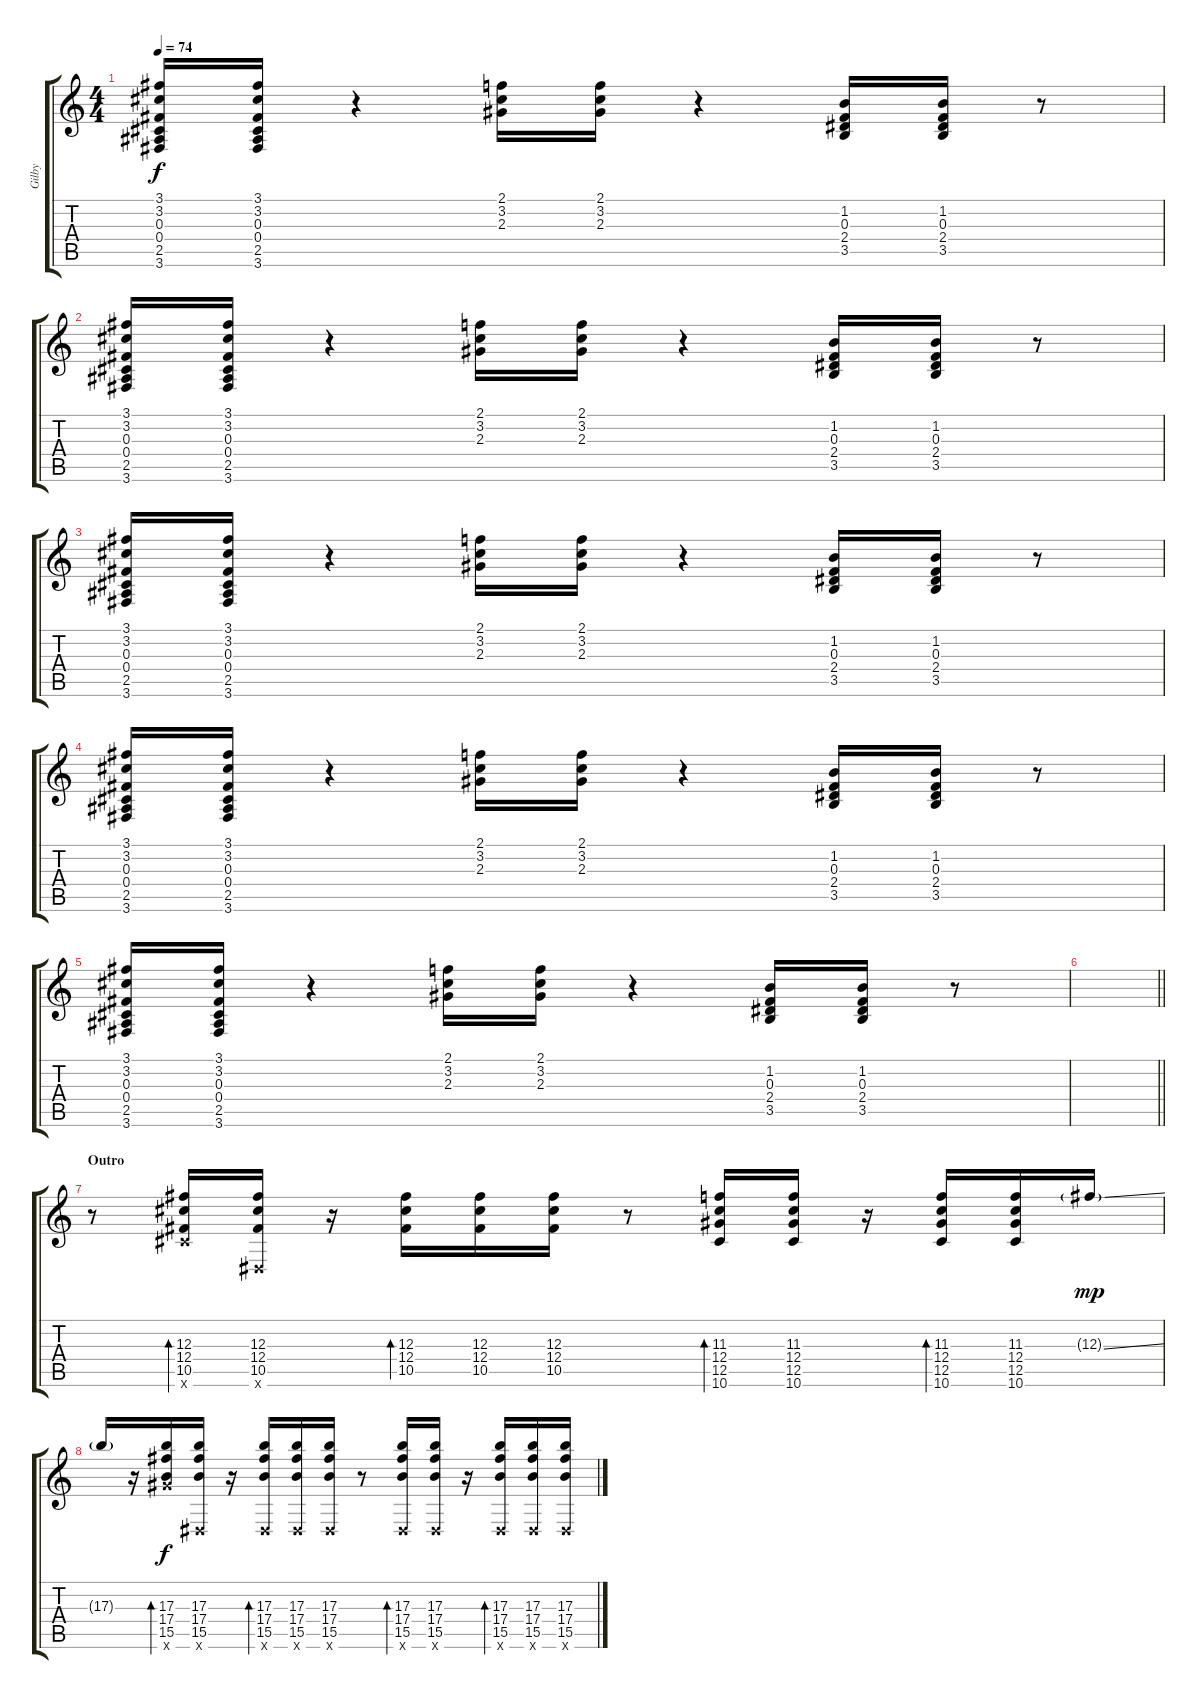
\track ("Gilby" "Gilby") {instrument electricguitarjazz}
\staff {score tabs}
\tuning (Eb4 Bb3 Gb3 Db3 Ab2 Eb2) {hide}
\ts (4 4)
\tempo 74
\clef g2
\ks c
(3.1 3.2 0.3 0.4 2.5 3.6).16{dy f instrument electricguitarjazz} (3.1 3.2 0.3 0.4 2.5 3.6).16 r.4 (2.1 3.2 2.3).16 (2.1 3.2 2.3).16 r.4 (1.2 0.3 2.4 3.5).16 (1.2 0.3 2.4 3.5).16 r.8 |
(3.1 3.2 0.3 0.4 2.5 3.6).16{instrument electricguitarjazz} (3.1 3.2 0.3 0.4 2.5 3.6).16 r.4 (2.1 3.2 2.3).16 (2.1 3.2 2.3).16 r.4 (1.2 0.3 2.4 3.5).16 (1.2 0.3 2.4 3.5).16 r.8 |
(3.1 3.2 0.3 0.4 2.5 3.6).16{instrument electricguitarjazz} (3.1 3.2 0.3 0.4 2.5 3.6).16 r.4 (2.1 3.2 2.3).16 (2.1 3.2 2.3).16 r.4 (1.2 0.3 2.4 3.5).16 (1.2 0.3 2.4 3.5).16 r.8 |
(3.1 3.2 0.3 0.4 2.5 3.6).16{instrument electricguitarjazz} (3.1 3.2 0.3 0.4 2.5 3.6).16 r.4 (2.1 3.2 2.3).16 (2.1 3.2 2.3).16 r.4 (1.2 0.3 2.4 3.5).16 (1.2 0.3 2.4 3.5).16 r.8 |
(3.1 3.2 0.3 0.4 2.5 3.6).16{instrument electricguitarjazz} (3.1 3.2 0.3 0.4 2.5 3.6).16 r.4 (2.1 3.2 2.3).16 (2.1 3.2 2.3).16 r.4 (1.2 0.3 2.4 3.5).16 (1.2 0.3 2.4 3.5).16 r.8 |
\barLineRight lightlight
|
\section ("" "Outro")
r.8 (12.3 12.4 10.5 10.6{x}).16{bd 120} (12.3 12.4 10.5 0.6{x}).16 r.16 (12.3 12.4 10.5).16{bd 120} (12.3 12.4 10.5).16 (12.3 12.4 10.5).16 r.8 (11.3 12.4 12.5 10.6).16{bd 120} (11.3 12.4 12.5 10.6).16 r.16 (11.3 12.4 12.5 10.6).16{bd 120} (11.3 12.4 12.5 10.6).16 12.3{ss g}.16{dy mp} |
17.3{g}.16 r.16 (17.3 17.4 15.5 17.6{x}).16{bd 120 dy f} (17.3 17.4 15.5 0.6{x}).16 r.16 (17.3 17.4 15.5 0.6{x}).16{bd 120} (17.3 17.4 15.5 0.6{x}).16 (17.3 17.4 15.5 0.6{x}).16 r.8 (17.3 17.4 15.5 0.6{x}).16{bd 120} (17.3 17.4 15.5 0.6{x}).16 r.16 (17.3 17.4 15.5 0.6{x}).16{bd 120} (17.3 17.4 15.5 0.6{x}).16 (17.3 17.4 15.5 0.6{x}).16
